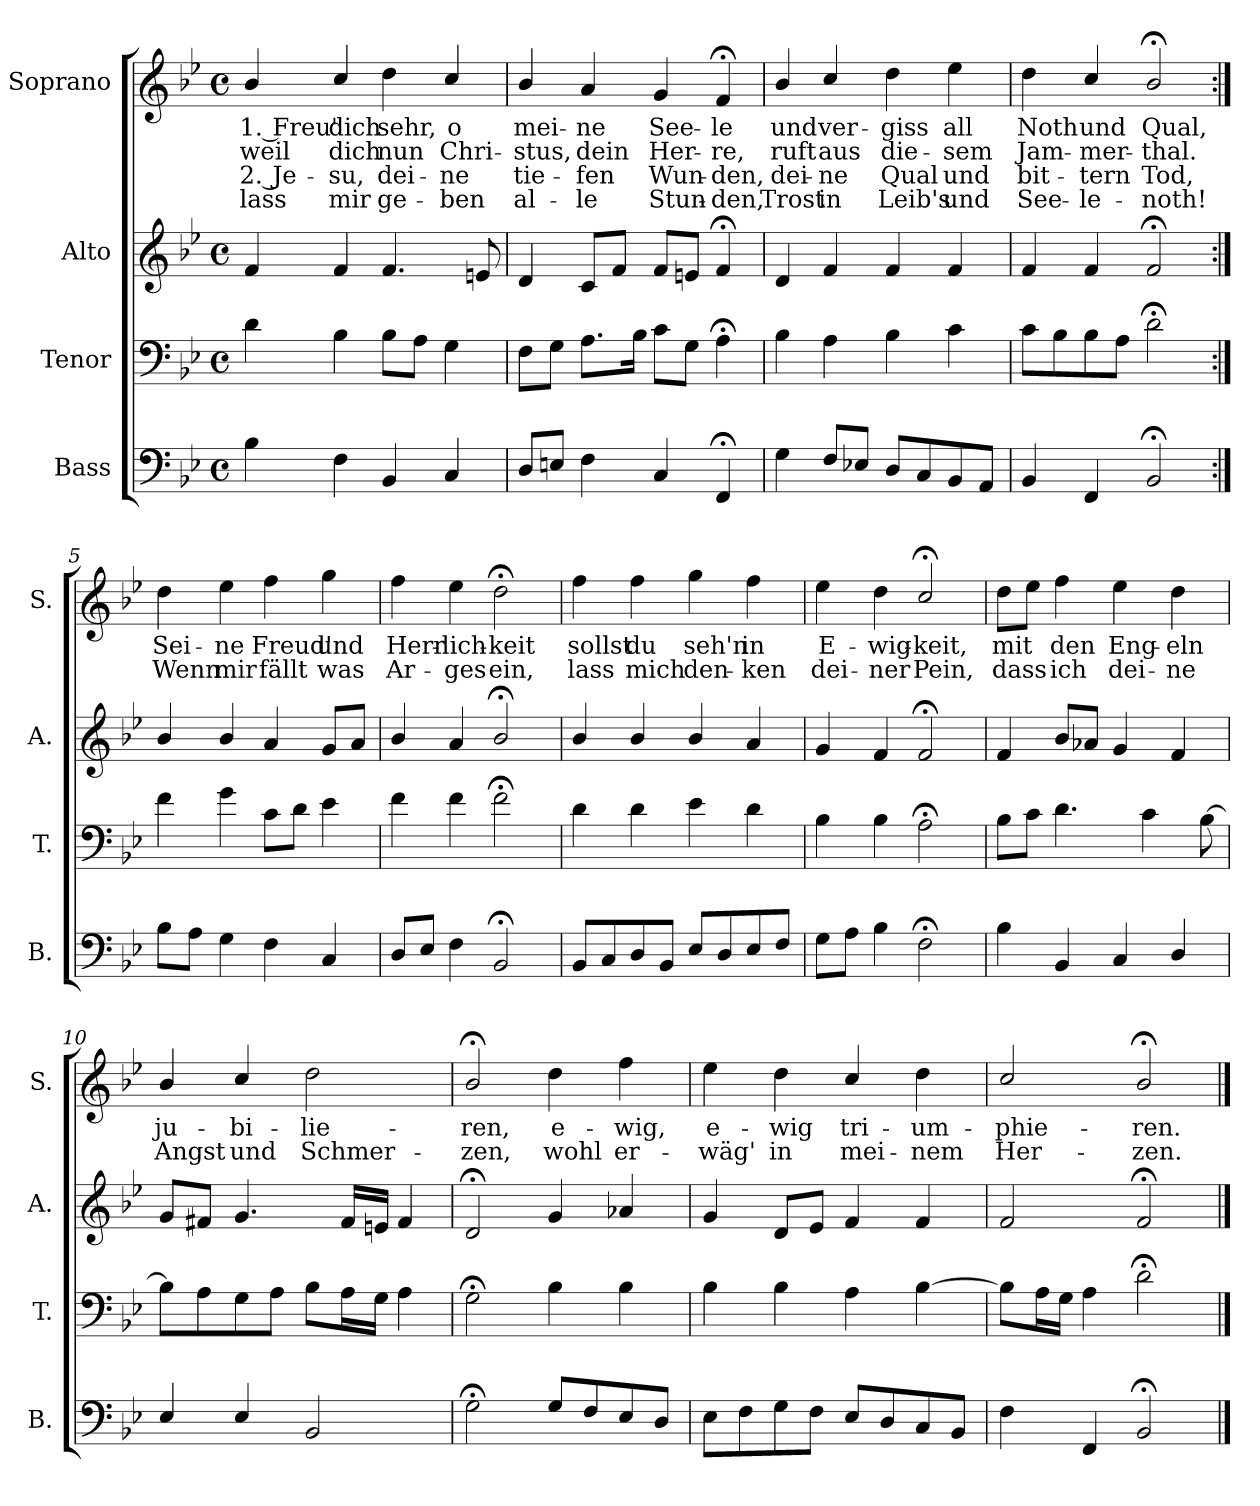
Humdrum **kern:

**kern	**kern	**kern	**kern	**text	**text	**text	**text
*part4	*part3	*part2	*part1	*part1	*part1	*part1	*part1
*staff4	*staff3	*staff2	*staff1	*staff1	*staff1	*staff1	*staff1
*I"Bass	*I"Tenor	*I"Alto	*I"Soprano	*	*	*	*
*I'B.	*I'T.	*I'A.	*I'S.	*	*	*	*
*clefF4	*clefF4	*clefG2	*clefG2	*	*	*	*
*k[b-e-]	*k[b-e-]	*k[b-e-]	*k[b-e-]	*	*	*	*
*B-:	*B-:	*B-:	*B-:	*	*	*	*
*M4/4	*M4/4	*M4/4	*M4/4	*	*	*	*
*met(c)	*met(c)	*met(c)	*met(c)	*	*	*	*
=1	=1	=1	=1	=1	=1	=1	=1
!	!	!	!	!LO:LY:b	!LO:LY:b	!LO:LY:b	!LO:LY:b
4B-\	4d\	4f/	4b-/	1. Freu'	weil	2. Je-	lass
!	!	!	!	!LO:LY:b	!LO:LY:b	!LO:LY:b	!LO:LY:b
4F\	4B-\	4f/	4cc/	dich	dich	-su,	mir
!	!	!	!	!LO:LY:b	!LO:LY:b	!LO:LY:b	!LO:LY:b
4BB-/	8B-\L	4.f/	4dd\	sehr,	nun	dei-	ge-
.	8A\J	.	.	.	.	.	.
!	!	!	!	!LO:LY:b	!LO:LY:b	!LO:LY:b	!LO:LY:b
4C/	4G\	.	4cc/	o	Chri-	-ne	-ben
.	.	8en/	.	.	.	.	.
=2	=2	=2	=2	=2	=2	=2	=2
!	!	!	!	!LO:LY:b	!LO:LY:b	!LO:LY:b	!LO:LY:b
8D/L	8F\L	4d/	4b-/	mei-	-stus,	tie-	al-
8En/J	8G\J	.	.	.	.	.	.
!	!	!	!	!LO:LY:b	!LO:LY:b	!LO:LY:b	!LO:LY:b
4F\	8.A\L	8c/L	4a/	-ne	dein	-fen	-le
.	.	8f/J	.	.	.	.	.
.	16B-\Jk	.	.	.	.	.	.
!	!	!	!	!LO:LY:b	!LO:LY:b	!LO:LY:b	!LO:LY:b
4C/	8c\L	8f/L	4g/	See-	Her-	Wun-	Stun-
.	8G\J	8en/J	.	.	.	.	.
!	!	!	!	!LO:LY:b	!LO:LY:b	!LO:LY:b	!LO:LY:b
4FF;</	4A;<\	4f;</	4f;</	-le	-re,	-den,	-den,
=3	=3	=3	=3	=3	=3	=3	=3
!	!	!	!	!LO:LY:b	!LO:LY:b	!LO:LY:b	!LO:LY:b
4G\	4B-\	4d/	4b-/	und	ruft	dei-	Trost
!	!	!	!	!LO:LY:b	!LO:LY:b	!LO:LY:b	!LO:LY:b
8F/L	4A\	4f/	4cc/	ver-	aus	-ne	in
8E-X/J	.	.	.	.	.	.	.
!	!	!	!	!LO:LY:b	!LO:LY:b	!LO:LY:b	!LO:LY:b
8D/L	4B-\	4f/	4dd\	-giss	die-	Qual	Leib's
8C/	.	.	.	.	.	.	.
!	!	!	!	!LO:LY:b	!LO:LY:b	!LO:LY:b	!LO:LY:b
8BB-/	4c\	4f/	4ee-\	all	-sem	und	und
8AA/J	.	.	.	.	.	.	.
=4	=4	=4	=4	=4	=4	=4	=4
!	!	!	!	!LO:LY:b	!LO:LY:b	!LO:LY:b	!LO:LY:b
4BB-/	8c\L	4f/	4dd\	Noth	Jam-	bit-	See-
.	8B-\	.	.	.	.	.	.
!	!	!	!	!LO:LY:b	!LO:LY:b	!LO:LY:b	!LO:LY:b
4FF/	8B-\	4f/	4cc/	und	-mer-	-tern	-le-
.	8A\J	.	.	.	.	.	.
!	!	!	!	!LO:LY:b	!LO:LY:b	!LO:LY:b	!LO:LY:b
2BB-;</	2d;<\	2f;</	2b-;</	Qual,	-thal.	Tod,	-noth!
!!LO:LB:g=z
=5:|!	=5:|!	=5:|!	=5:|!	=5:|!	=5:|!	=5:|!	=5:|!
!	!	!	!	!LO:LY:b	!LO:LY:b	!	!
8B-\L	4f\	4b-/	4dd\	Sei-	Wenn	.	.
8A\J	.	.	.	.	.	.	.
!	!	!	!	!LO:LY:b	!LO:LY:b	!	!
4G\	4g\	4b-/	4ee-\	-ne	mir	.	.
!	!	!	!	!LO:LY:b	!LO:LY:b	!	!
4F\	8c\L	4a/	4ff\	Freud'	fällt	.	.
.	8d\J	.	.	.	.	.	.
!	!	!	!	!LO:LY:b	!LO:LY:b	!	!
4C/	4e-\	8g/L	4gg\	und	was	.	.
.	.	8a/J	.	.	.	.	.
=6	=6	=6	=6	=6	=6	=6	=6
!	!	!	!	!LO:LY:b	!LO:LY:b	!	!
8D/L	4f\	4b-/	4ff\	Herr-	Ar-	.	.
8E-/J	.	.	.	.	.	.	.
!	!	!	!	!LO:LY:b	!LO:LY:b	!	!
4F\	4f\	4a/	4ee-\	-lich-	-ges	.	.
!	!	!	!	!LO:LY:b	!LO:LY:b	!	!
2BB-;</	2f;<\	2b-;</	2dd;<\	-keit	ein,	.	.
=7	=7	=7	=7	=7	=7	=7	=7
!	!	!	!	!LO:LY:b	!LO:LY:b	!	!
8BB-/L	4d\	4b-/	4ff\	sollst	lass	.	.
8C/	.	.	.	.	.	.	.
!	!	!	!	!LO:LY:b	!LO:LY:b	!	!
8D/	4d\	4b-/	4ff\	du	mich	.	.
8BB-/J	.	.	.	.	.	.	.
!	!	!	!	!LO:LY:b	!LO:LY:b	!	!
8E-/L	4e-\	4b-/	4gg\	seh'n	den-	.	.
8D/	.	.	.	.	.	.	.
!	!	!	!	!LO:LY:b	!LO:LY:b	!	!
8E-/	4d\	4a/	4ff\	in	-ken	.	.
8F/J	.	.	.	.	.	.	.
=8	=8	=8	=8	=8	=8	=8	=8
!	!	!	!	!LO:LY:b	!LO:LY:b	!	!
8G\L	4B-\	4g/	4ee-\	E-	dei-	.	.
8A\J	.	.	.	.	.	.	.
!	!	!	!	!LO:LY:b	!LO:LY:b	!	!
4B-\	4B-\	4f/	4dd\	-wig-	-ner	.	.
!	!	!	!	!LO:LY:b	!LO:LY:b	!	!
2F;<\	2A;<\	2f;</	2cc;</	-keit,	Pein,	.	.
!!LO:PB:g=z
=9	=9	=9	=9	=9	=9	=9	=9
!	!	!	!	!LO:LY:b	!LO:LY:b	!	!
4B-\	8B-\L	4f/	8dd\L	mit	dass	.	.
.	8c\J	.	8ee-\J	.	.	.	.
!	!	!	!	!LO:LY:b	!LO:LY:b	!	!
4BB-/	4.d\	8b-/L	4ff\	den	ich	.	.
.	.	8a-X/J	.	.	.	.	.
!	!	!	!	!LO:LY:b	!LO:LY:b	!	!
4C/	.	4g/	4ee-\	Eng-	dei-	.	.
.	4c\	.	.	.	.	.	.
!	!	!	!	!LO:LY:b	!LO:LY:b	!	!
4D/	.	4f/	4dd\	-eln	-ne	.	.
.	[8B-\	.	.	.	.	.	.
=10	=10	=10	=10	=10	=10	=10	=10
!	!	!	!	!LO:LY:b	!LO:LY:b	!	!
4E-/	8B-\L]	8g/L	4b-/	ju-	Angst	.	.
.	8A\	8f#X/J	.	.	.	.	.
!	!	!	!	!LO:LY:b	!LO:LY:b	!	!
4E-/	8G\	4.g/	4cc/	-bi-	und	.	.
.	8A\J	.	.	.	.	.	.
!	!	!	!	!LO:LY:b	!LO:LY:b	!	!
2BB-/	8B-\L	.	2dd\	-lie-	Schmer-	.	.
.	16A\L	16f#/LL	.	.	.	.	.
.	16G\JJ	16en/JJ	.	.	.	.	.
.	4A\	4f#/	.	.	.	.	.
=11	=11	=11	=11	=11	=11	=11	=11
!	!	!	!	!LO:LY:b	!LO:LY:b	!	!
2G;<\	2G;<\	2d;</	2b-;</	-ren,	-zen,	.	.
!	!	!	!	!LO:LY:b	!LO:LY:b	!	!
8G/L	4B-\	4g/	4dd\	e-	wohl	.	.
8F/	.	.	.	.	.	.	.
!	!	!	!	!LO:LY:b	!LO:LY:b	!	!
8E-/	4B-\	4a-X/	4ff\	-wig,	er-	.	.
8D/J	.	.	.	.	.	.	.
=12	=12	=12	=12	=12	=12	=12	=12
!	!	!	!	!LO:LY:b	!LO:LY:b	!	!
8E-\L	4B-\	4g/	4ee-\	e-	-wäg'	.	.
8F\	.	.	.	.	.	.	.
!	!	!	!	!LO:LY:b	!LO:LY:b	!	!
8G\	4B-\	8d/L	4dd\	-wig	in	.	.
8F\J	.	8e-/J	.	.	.	.	.
!	!	!	!	!LO:LY:b	!LO:LY:b	!	!
8E-/L	4A\	4f/	4cc/	tri-	mei-	.	.
8D/	.	.	.	.	.	.	.
!	!	!	!	!LO:LY:b	!LO:LY:b	!	!
8C/	[4B-\	4f/	4dd\	-um-	-nem	.	.
8BB-/J	.	.	.	.	.	.	.
=13	=13	=13	=13	=13	=13	=13	=13
!	!	!	!	!LO:LY:b	!LO:LY:b	!	!
4F\	8B-\L]	2f/	2cc/	-phie-	Her-	.	.
.	16A\L	.	.	.	.	.	.
.	16G\JJ	.	.	.	.	.	.
4FF/	4A\	.	.	.	.	.	.
!	!	!	!	!LO:LY:b	!LO:LY:b	!	!
2BB-;</	2d;<\	2f;</	2b-;</	-ren.	-zen.	.	.
==	==	==	==	==	==	==	==
*-	*-	*-	*-	*-	*-	*-	*-
